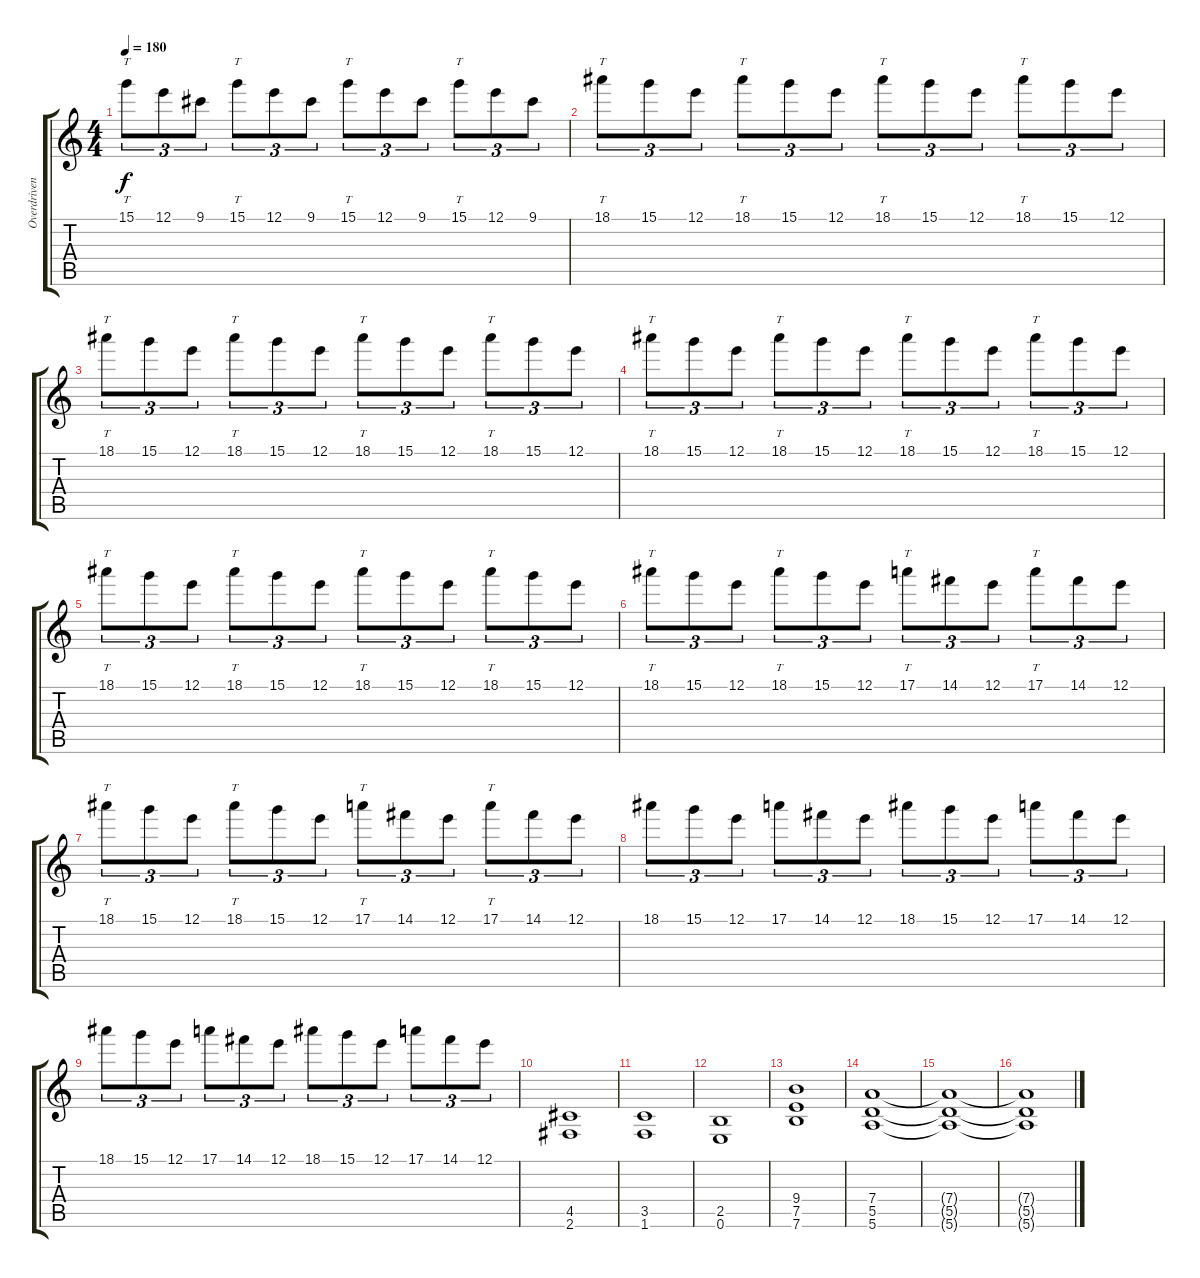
\track ("Overdriven Guitar" "Overdriven") {instrument overdrivenguitar}
\staff {score tabs}
\tuning (E4 B3 G3 D3 A2 E2) {hide}
\ts (4 4)
\tempo 180
\clef g2
\ks c
15.1.8{tt tu (3 2) dy f} 12.1.8{tu (3 2)} 9.1.8{tu (3 2)} 15.1.8{tt tu (3 2)} 12.1.8{tu (3 2)} 9.1.8{tu (3 2)} 15.1.8{tt tu (3 2)} 12.1.8{tu (3 2)} 9.1.8{tu (3 2)} 15.1.8{tt tu (3 2)} 12.1.8{tu (3 2)} 9.1.8{tu (3 2)} |
18.1.8{tt tu (3 2)} 15.1.8{tu (3 2)} 12.1.8{tu (3 2)} 18.1.8{tt tu (3 2)} 15.1.8{tu (3 2)} 12.1.8{tu (3 2)} 18.1.8{tt tu (3 2)} 15.1.8{tu (3 2)} 12.1.8{tu (3 2)} 18.1.8{tt tu (3 2)} 15.1.8{tu (3 2)} 12.1.8{tu (3 2)} |
18.1.8{tt tu (3 2)} 15.1.8{tu (3 2)} 12.1.8{tu (3 2)} 18.1.8{tt tu (3 2)} 15.1.8{tu (3 2)} 12.1.8{tu (3 2)} 18.1.8{tt tu (3 2)} 15.1.8{tu (3 2)} 12.1.8{tu (3 2)} 18.1.8{tt tu (3 2)} 15.1.8{tu (3 2)} 12.1.8{tu (3 2)} |
18.1.8{tt tu (3 2)} 15.1.8{tu (3 2)} 12.1.8{tu (3 2)} 18.1.8{tt tu (3 2)} 15.1.8{tu (3 2)} 12.1.8{tu (3 2)} 18.1.8{tt tu (3 2)} 15.1.8{tu (3 2)} 12.1.8{tu (3 2)} 18.1.8{tt tu (3 2)} 15.1.8{tu (3 2)} 12.1.8{tu (3 2)} |
18.1.8{tt tu (3 2)} 15.1.8{tu (3 2)} 12.1.8{tu (3 2)} 18.1.8{tt tu (3 2)} 15.1.8{tu (3 2)} 12.1.8{tu (3 2)} 18.1.8{tt tu (3 2)} 15.1.8{tu (3 2)} 12.1.8{tu (3 2)} 18.1.8{tt tu (3 2)} 15.1.8{tu (3 2)} 12.1.8{tu (3 2)} |
18.1.8{tt tu (3 2)} 15.1.8{tu (3 2)} 12.1.8{tu (3 2)} 18.1.8{tt tu (3 2)} 15.1.8{tu (3 2)} 12.1.8{tu (3 2)} 17.1.8{tt tu (3 2)} 14.1.8{tu (3 2)} 12.1.8{tu (3 2)} 17.1.8{tt tu (3 2)} 14.1.8{tu (3 2)} 12.1.8{tu (3 2)} |
18.1.8{tt tu (3 2)} 15.1.8{tu (3 2)} 12.1.8{tu (3 2)} 18.1.8{tt tu (3 2)} 15.1.8{tu (3 2)} 12.1.8{tu (3 2)} 17.1.8{tt tu (3 2)} 14.1.8{tu (3 2)} 12.1.8{tu (3 2)} 17.1.8{tt tu (3 2)} 14.1.8{tu (3 2)} 12.1.8{tu (3 2)} |
18.1.8{tu (3 2)} 15.1.8{tu (3 2)} 12.1.8{tu (3 2)} 17.1.8{tu (3 2)} 14.1.8{tu (3 2)} 12.1.8{tu (3 2)} 18.1.8{tu (3 2)} 15.1.8{tu (3 2)} 12.1.8{tu (3 2)} 17.1.8{tu (3 2)} 14.1.8{tu (3 2)} 12.1.8{tu (3 2)} |
18.1.8{tu (3 2)} 15.1.8{tu (3 2)} 12.1.8{tu (3 2)} 17.1.8{tu (3 2)} 14.1.8{tu (3 2)} 12.1.8{tu (3 2)} 18.1.8{tu (3 2)} 15.1.8{tu (3 2)} 12.1.8{tu (3 2)} 17.1.8{tu (3 2)} 14.1.8{tu (3 2)} 12.1.8{tu (3 2)} |
(4.5 2.6).1 |
(3.5 1.6).1 |
(2.5 0.6).1 |
(9.4 7.5 7.6).1 |
(7.4 5.5 5.6).1 |
(7.4{t} 5.5{t} 5.6{t}).1 |
(7.4{t} 5.5{t} 5.6{t}).1
